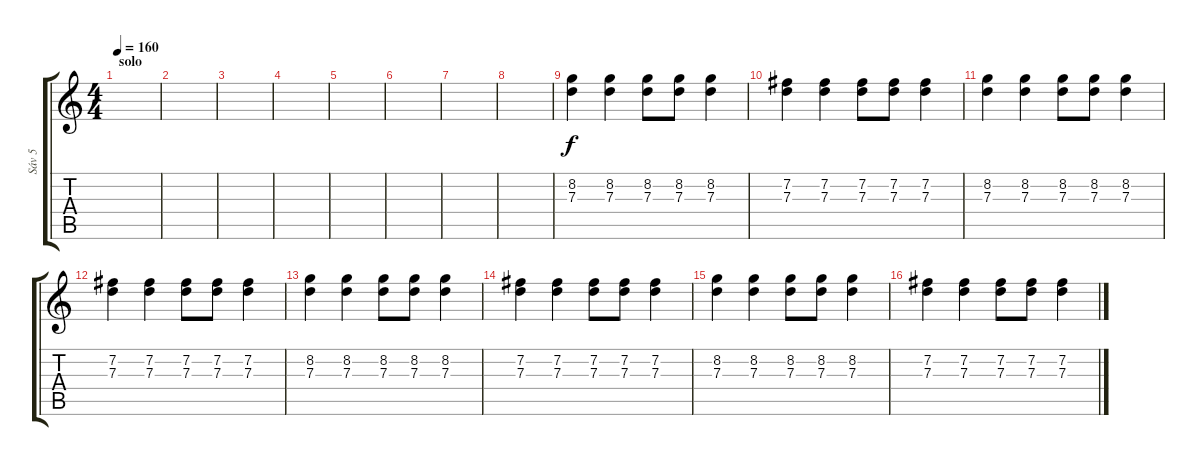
\track ("Sáv 5" "Sáv 5") {instrument distortionguitar}
\staff {score tabs}
\tuning (E4 B3 G3 D3 A2 E2) {hide}
\ts (4 4)
\section ("" "solo")
\tempo 160
\clef g2
\ks c
|
|
|
|
|
|
|
|
(8.2 7.3).4 (8.2 7.3).4 (8.2 7.3).8 (8.2 7.3).8 (8.2 7.3).4 |
(7.2 7.3).4 (7.2 7.3).4 (7.2 7.3).8 (7.2 7.3).8 (7.2 7.3).4 |
(8.2 7.3).4 (8.2 7.3).4 (8.2 7.3).8 (8.2 7.3).8 (8.2 7.3).4 |
(7.2 7.3).4 (7.2 7.3).4 (7.2 7.3).8 (7.2 7.3).8 (7.2 7.3).4 |
(8.2 7.3).4 (8.2 7.3).4 (8.2 7.3).8 (8.2 7.3).8 (8.2 7.3).4 |
(7.2 7.3).4 (7.2 7.3).4 (7.2 7.3).8 (7.2 7.3).8 (7.2 7.3).4 |
(8.2 7.3).4 (8.2 7.3).4 (8.2 7.3).8 (8.2 7.3).8 (8.2 7.3).4 |
(7.2 7.3).4 (7.2 7.3).4 (7.2 7.3).8 (7.2 7.3).8 (7.2 7.3).4
